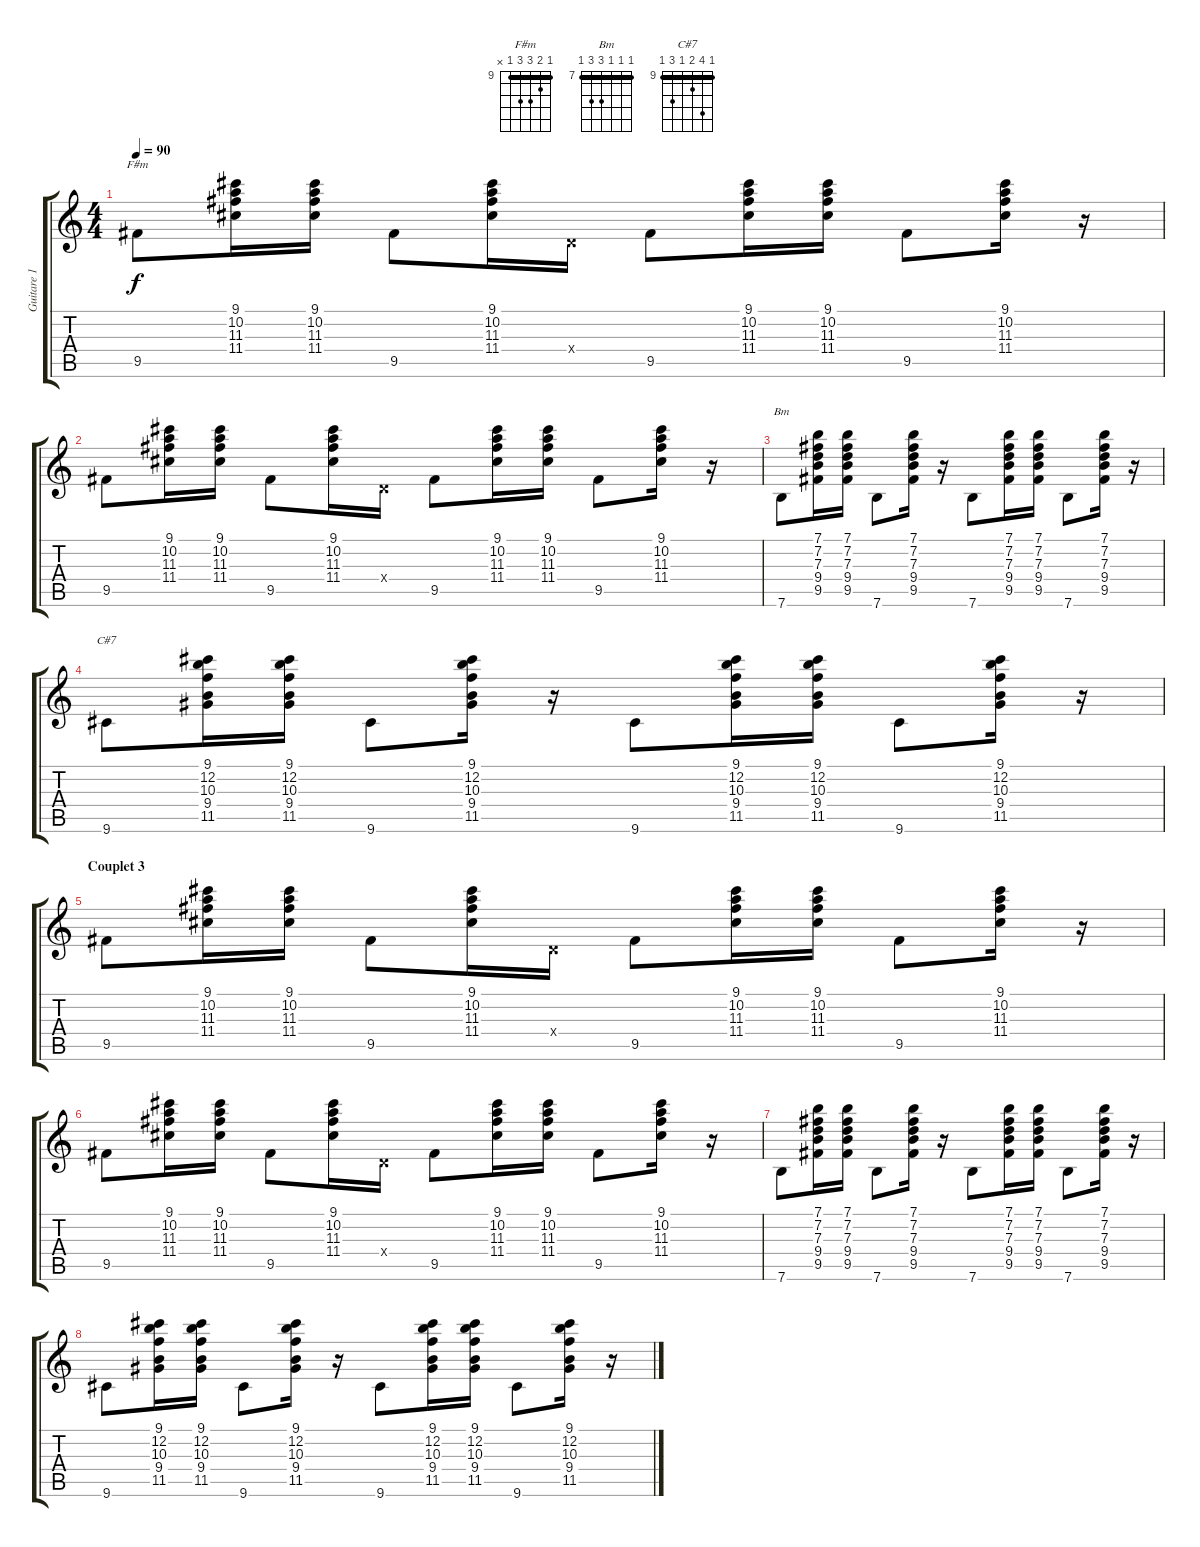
\track ("Guitare 1" "Guitare 1") {instrument acousticguitarnylon}
\staff {score tabs}
\tuning (E4 B3 G3 D3 A2 E2) {hide}
\chord ("F#m" 9 10 11 11 9 x) {firstfret 9 barre 9}
\chord ("Bm" 7 7 7 9 9 7) {firstfret 7 barre 7}
\chord ("C#7" 9 12 10 9 11 9) {firstfret 9 barre 9}
\ts (4 4)
\tempo 90
\clef g2
\ks c
9.5.8{ch "F#m" dy f} (9.1 10.2 11.3 11.4).16 (9.1 10.2 11.3 11.4).16 9.5.8 (9.1 10.2 11.3 11.4).16 0.4{x}.16 9.5.8 (9.1 10.2 11.3 11.4).16 (9.1 10.2 11.3 11.4).16 9.5.8 (9.1 10.2 11.3 11.4).16 r.16 |
9.5.8 (9.1 10.2 11.3 11.4).16 (9.1 10.2 11.3 11.4).16 9.5.8 (9.1 10.2 11.3 11.4).16 0.4{x}.16 9.5.8 (9.1 10.2 11.3 11.4).16 (9.1 10.2 11.3 11.4).16 9.5.8 (9.1 10.2 11.3 11.4).16 r.16 |
7.6.8{ch "Bm"} (7.1 7.2 7.3 9.4 9.5).16 (7.1 7.2 7.3 9.4 9.5).16 7.6.8 (7.1 7.2 7.3 9.4 9.5).16 r.16 7.6.8 (7.1 7.2 7.3 9.4 9.5).16 (7.1 7.2 7.3 9.4 9.5).16 7.6.8 (7.1 7.2 7.3 9.4 9.5).16 r.16 |
9.6.8{ch "C#7"} (9.1 12.2 10.3 9.4 11.5).16 (9.1 12.2 10.3 9.4 11.5).16 9.6.8 (9.1 12.2 10.3 9.4 11.5).16 r.16 9.6.8 (9.1 12.2 10.3 9.4 11.5).16 (9.1 12.2 10.3 9.4 11.5).16 9.6.8 (9.1 12.2 10.3 9.4 11.5).16 r.16 |
\section ("" "Couplet 3")
9.5.8 (9.1 10.2 11.3 11.4).16 (9.1 10.2 11.3 11.4).16 9.5.8 (9.1 10.2 11.3 11.4).16 0.4{x}.16 9.5.8 (9.1 10.2 11.3 11.4).16 (9.1 10.2 11.3 11.4).16 9.5.8 (9.1 10.2 11.3 11.4).16 r.16 |
9.5.8 (9.1 10.2 11.3 11.4).16 (9.1 10.2 11.3 11.4).16 9.5.8 (9.1 10.2 11.3 11.4).16 0.4{x}.16 9.5.8 (9.1 10.2 11.3 11.4).16 (9.1 10.2 11.3 11.4).16 9.5.8 (9.1 10.2 11.3 11.4).16 r.16 |
7.6.8 (7.1 7.2 7.3 9.4 9.5).16 (7.1 7.2 7.3 9.4 9.5).16 7.6.8 (7.1 7.2 7.3 9.4 9.5).16 r.16 7.6.8 (7.1 7.2 7.3 9.4 9.5).16 (7.1 7.2 7.3 9.4 9.5).16 7.6.8 (7.1 7.2 7.3 9.4 9.5).16 r.16 |
9.6.8 (9.1 12.2 10.3 9.4 11.5).16 (9.1 12.2 10.3 9.4 11.5).16 9.6.8 (9.1 12.2 10.3 9.4 11.5).16 r.16 9.6.8 (9.1 12.2 10.3 9.4 11.5).16 (9.1 12.2 10.3 9.4 11.5).16 9.6.8 (9.1 12.2 10.3 9.4 11.5).16 r.16
